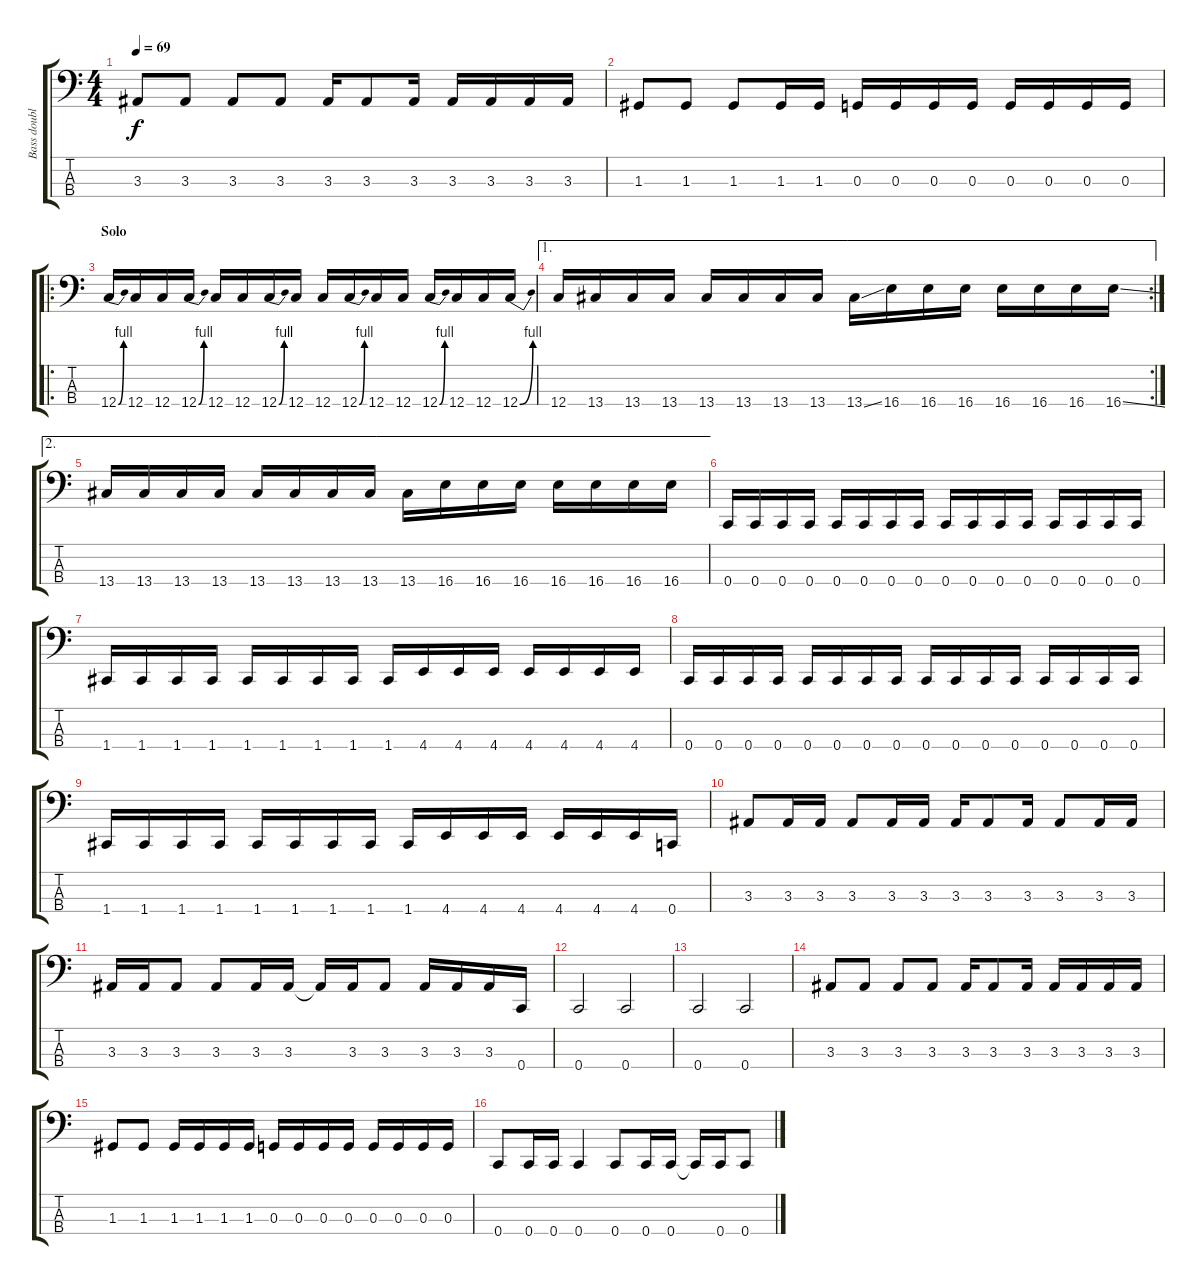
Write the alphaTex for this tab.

\track ("Bass double" "Bass doubl") {instrument electricbasspick}
\staff {score tabs}
\tuning (F2 C2 G1 C1) {hide}
\ts (4 4)
\tempo 69
\clef f4
\ks c
3.3.8{dy f} 3.3.8 3.3.8 3.3.8 3.3.16 3.3.8 3.3.16 3.3.16 3.3.16 3.3.16 3.3.16 |
1.3.8 1.3.8 1.3.8 1.3.16 1.3.16 0.3.16 0.3.16 0.3.16 0.3.16 0.3.16 0.3.16 0.3.16 0.3.16 |
\ro
\section ("" "Solo")
12.4{be (bend 0 0 60 4)}.16 12.4.16 12.4.16 12.4{be (bend 0 0 60 4)}.16 12.4.16 12.4.16 12.4{be (bend 0 0 60 4)}.16 12.4.16 12.4.16 12.4{be (bend 0 0 60 4)}.16 12.4.16 12.4.16 12.4{be (bend 0 0 60 4)}.16 12.4.16 12.4.16 12.4{be (bend 0 0 60 4)}.16 |
\ae 1
\rc 2
12.4.16 13.4.16 13.4.16 13.4.16 13.4.16 13.4.16 13.4.16 13.4.16 13.4{ss}.16 16.4.16 16.4.16 16.4.16 16.4.16 16.4.16 16.4.16 16.4{ss}.16 |
\ae 2
13.4.16 13.4.16 13.4.16 13.4.16 13.4.16 13.4.16 13.4.16 13.4.16 13.4.16 16.4.16 16.4.16 16.4.16 16.4.16 16.4.16 16.4.16 16.4.16 |
0.4.16 0.4.16 0.4.16 0.4.16 0.4.16 0.4.16 0.4.16 0.4.16 0.4.16 0.4.16 0.4.16 0.4.16 0.4.16 0.4.16 0.4.16 0.4.16 |
1.4.16 1.4.16 1.4.16 1.4.16 1.4.16 1.4.16 1.4.16 1.4.16 1.4.16 4.4.16 4.4.16 4.4.16 4.4.16 4.4.16 4.4.16 4.4.16 |
0.4.16 0.4.16 0.4.16 0.4.16 0.4.16 0.4.16 0.4.16 0.4.16 0.4.16 0.4.16 0.4.16 0.4.16 0.4.16 0.4.16 0.4.16 0.4.16 |
1.4.16 1.4.16 1.4.16 1.4.16 1.4.16 1.4.16 1.4.16 1.4.16 1.4.16 4.4.16 4.4.16 4.4.16 4.4.16 4.4.16 4.4.16 0.4.16 |
3.3.8 3.3.16 3.3.16 3.3.8 3.3.16 3.3.16 3.3.16 3.3.8 3.3.16 3.3.8 3.3.16 3.3.16 |
3.3.16 3.3.16 3.3.8 3.3.8 3.3.16 3.3.16 3.3{t}.16 3.3.16 3.3.8 3.3.16 3.3.16 3.3.16 0.4.16 |
0.4.2 0.4.2 |
0.4.2 0.4.2 |
3.3.8 3.3.8 3.3.8 3.3.8 3.3.16 3.3.8 3.3.16 3.3.16 3.3.16 3.3.16 3.3.16 |
1.3.8 1.3.8 1.3.16 1.3.16 1.3.16 1.3.16 0.3.16 0.3.16 0.3.16 0.3.16 0.3.16 0.3.16 0.3.16 0.3.16 |
0.4.8 0.4.16 0.4.16 0.4.4 0.4.8 0.4.16 0.4.16 0.4{t}.16 0.4.16 0.4.8
